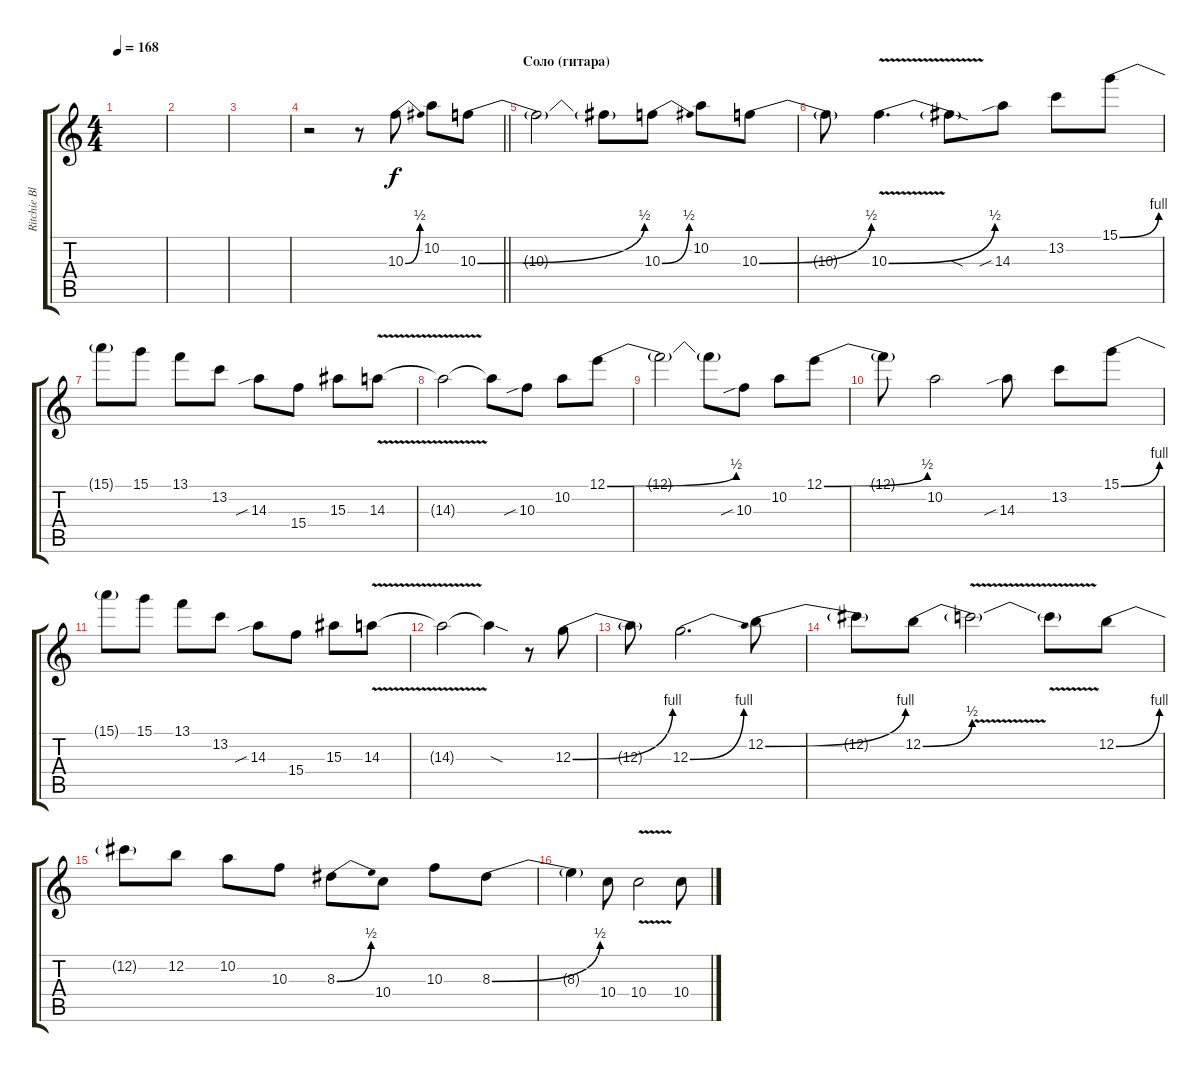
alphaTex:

\track ("Ritchie Blackmore (lead)" "Ritchie Bl") {instrument distortionguitar}
\staff {score tabs}
\tuning (E4 B3 G3 D3 A2 E2) {hide}
\ts (4 4)
\tempo 168
\clef g2
\ks c
|
|
|
\barLineRight lightlight
r.2 r.8 10.3{be (bend 0 0 60 2)}.8 10.2.8 10.3{be (bend 0 0 60 2)}.8 |
\section ("" "Соло (гитара)")
10.3{t}.2 10.3{t}.8 10.3{be (bend 0 0 60 2)}.8 10.2.8 10.3{be (bend 0 0 60 2)}.8 |
10.3{t}.8 10.3{be (bend 0 0 60 2) v}.4{d} 10.3{sod t}.8 14.3{sib}.8 13.2.8 15.1{be (bend 0 0 60 4)}.8 |
15.1{t}.8 15.1.8 13.1.8 13.2.8 14.3{sib}.8 15.4.8 15.3.8 14.3{v}.8 |
14.3{t}.2 14.3{t}.8 10.3{sib}.8 10.2.8 12.1{be (bend 0 0 60 2)}.8 |
12.1{t}.2 12.1{t}.8 10.3{sib}.8 10.2.8 12.1{be (bend 0 0 60 2)}.8 |
12.1{t}.8 10.2.2 14.3{sib}.8 13.2.8 15.1{be (bend 0 0 60 4)}.8 |
15.1{t}.8 15.1.8 13.1.8 13.2.8 14.3{sib}.8 15.4.8 15.3.8 14.3{v}.8 |
14.3{t}.2 14.3{sod t}.4 r.8 12.3{be (bend 0 0 60 4)}.8 |
12.3{t}.8 12.3{be (bend 0 0 60 4)}.2{d} 12.2{be (bend 0 0 60 4)}.8 |
12.2{t}.8 12.2{be (bend 0 0 60 2)}.8 12.2{v t}.2 12.2{t}.8 12.2{be (bend 0 0 60 4)}.8 |
12.2{t}.8 12.2.8 10.2.8 10.3.8 8.3{be (bend 0 0 60 2)}.8 10.4.8 10.3.8 8.3{be (bend 0 0 60 2)}.8 |
8.3{t}.4 10.4.8 10.4{v}.2 10.4.8
